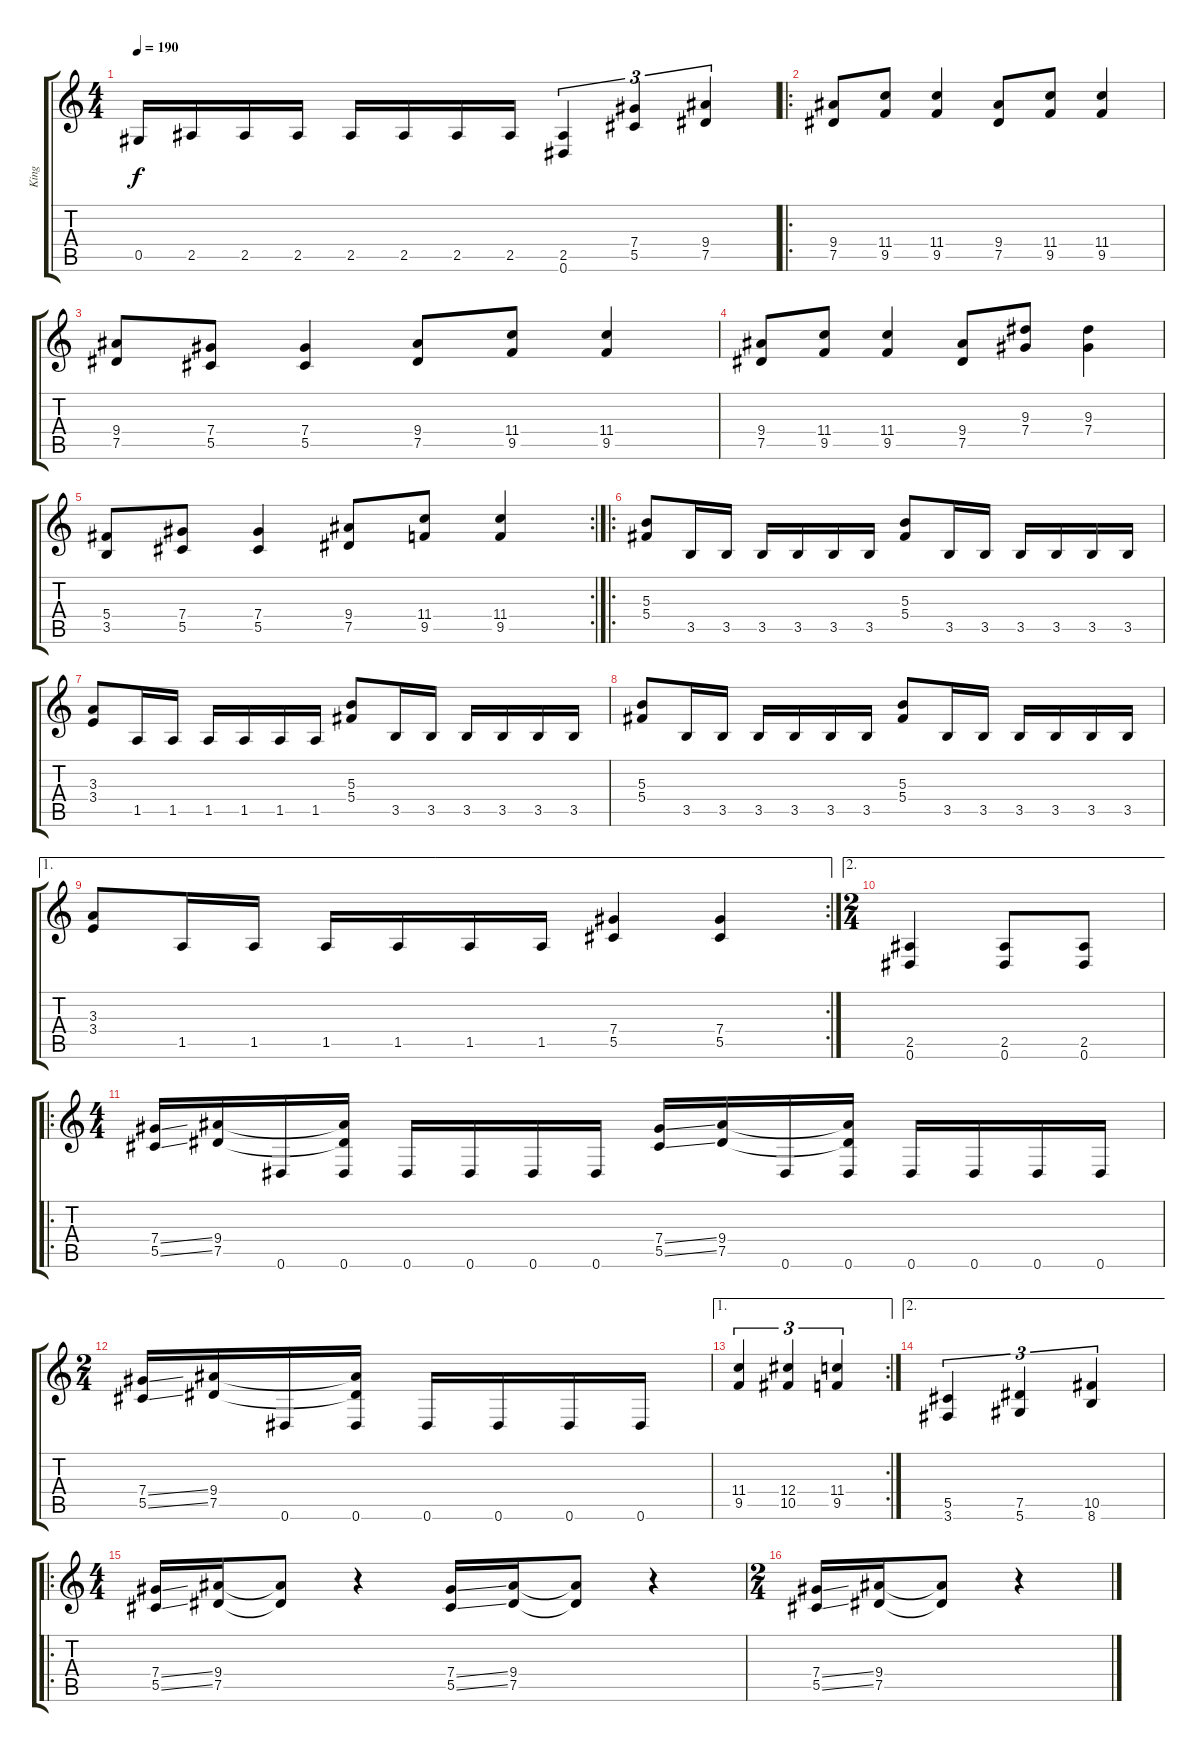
\track ("King" "King") {instrument distortionguitar}
\staff {score tabs}
\tuning (Eb4 Bb3 Gb3 Db3 Ab2 Eb2) {hide}
\ts (4 4)
\tempo 190
\clef g2
\ks c
0.5.16{dy f} 2.5.16 2.5.16 2.5.16 2.5.16 2.5.16 2.5.16 2.5.16 (2.5 0.6).4{tu (3 2)} (7.4 5.5).4{tu (3 2)} (9.4 7.5).4{tu (3 2)} |
\ro
(9.4 7.5).8 (11.4 9.5).8 (11.4 9.5).4 (9.4 7.5).8 (11.4 9.5).8 (11.4 9.5).4 |
(9.4 7.5).8 (7.4 5.5).8 (7.4 5.5).4 (9.4 7.5).8 (11.4 9.5).8 (11.4 9.5).4 |
(9.4 7.5).8 (11.4 9.5).8 (11.4 9.5).4 (9.4 7.5).8 (9.3 7.4).8 (9.3 7.4).4 |
\rc 2
(5.4 3.5).8 (7.4 5.5).8 (7.4 5.5).4 (9.4 7.5).8 (11.4 9.5).8 (11.4 9.5).4 |
\ro
(5.3 5.4).8 3.5.16 3.5.16 3.5.16 3.5.16 3.5.16 3.5.16 (5.3 5.4).8 3.5.16 3.5.16 3.5.16 3.5.16 3.5.16 3.5.16 |
(3.3 3.4).8 1.5.16 1.5.16 1.5.16 1.5.16 1.5.16 1.5.16 (5.3 5.4).8 3.5.16 3.5.16 3.5.16 3.5.16 3.5.16 3.5.16 |
(5.3 5.4).8 3.5.16 3.5.16 3.5.16 3.5.16 3.5.16 3.5.16 (5.3 5.4).8 3.5.16 3.5.16 3.5.16 3.5.16 3.5.16 3.5.16 |
\ae 1
\rc 2
(3.3 3.4).8 1.5.16 1.5.16 1.5.16 1.5.16 1.5.16 1.5.16 (7.4 5.5).4 (7.4 5.5).4 |
\ae 2
\ts (2 4)
(2.5 0.6).4 (2.5 0.6).8 (2.5 0.6).8 |
\ro
\ts (4 4)
(7.4{ss} 5.5{ss}).16 (9.4 7.5).16 0.6.16 (9.4{t} 7.5{t} 0.6).16 0.6.16 0.6.16 0.6.16 0.6.16 (7.4{ss} 5.5{ss}).16 (9.4 7.5).16 0.6.16 (9.4{t} 7.5{t} 0.6).16 0.6.16 0.6.16 0.6.16 0.6.16 |
\ts (2 4)
(7.4{ss} 5.5{ss}).16 (9.4 7.5).16 0.6.16 (9.4{t} 7.5{t} 0.6).16 0.6.16 0.6.16 0.6.16 0.6.16 |
\ae 1
\rc 2
(11.4 9.5).4{tu (3 2)} (12.4 10.5).4{tu (3 2)} (11.4 9.5).4{tu (3 2)} |
\ae 2
(5.5 3.6).4{tu (3 2)} (7.5 5.6).4{tu (3 2)} (10.5 8.6).4{tu (3 2)} |
\ro
\ts (4 4)
(7.4{ss} 5.5{ss}).16 (9.4 7.5).16 (9.4{t} 7.5{t}).8 r.4 (7.4{ss} 5.5{ss}).16 (9.4 7.5).16 (9.4{t} 7.5{t}).8 r.4 |
\ts (2 4)
(7.4{ss} 5.5{ss}).16 (9.4 7.5).16 (9.4{t} 7.5{t}).8 r.4
